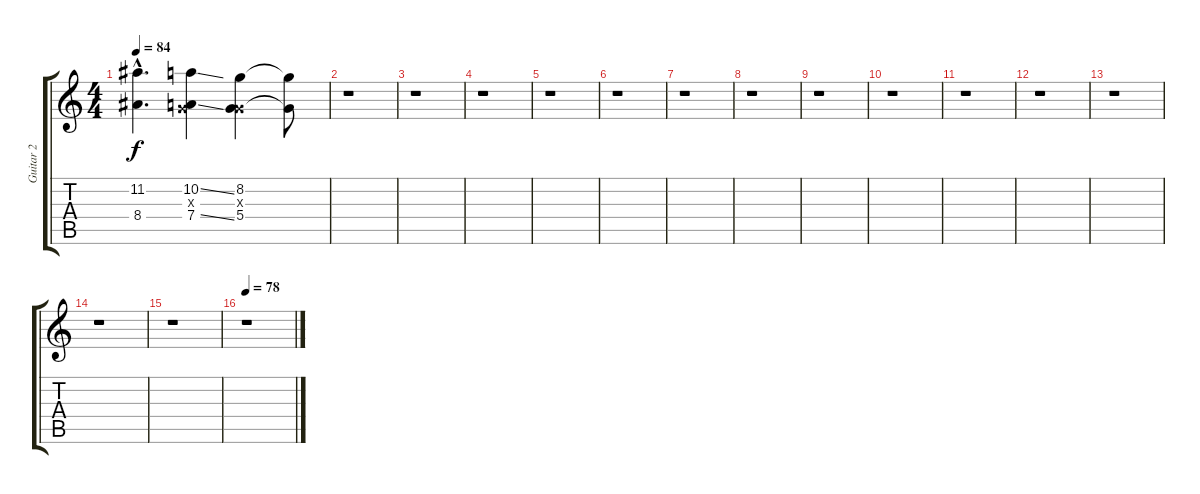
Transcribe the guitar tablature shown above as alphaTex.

\track ("Guitar 2" "Guitar 2") {instrument distortionguitar}
\staff {score tabs}
\tuning (E4 B3 G3 D3 A2 E2) {hide}
\ts (4 4)
\tempo 84
\clef g2
\ks c
(11.2{hac} 8.4{hac}).4{d dy f} (10.2{ss} 0.3{x} 7.4{ss}).4 (8.2 0.3{x} 5.4).4 (8.2{t} 5.4{t}).8 |
r.1 |
r.1 |
r.1 |
r.1 |
r.1 |
r.1 |
r.1 |
r.1 |
r.1 |
r.1 |
r.1 |
r.1 |
r.1 |
r.1 |
\tempo 78
r.1
